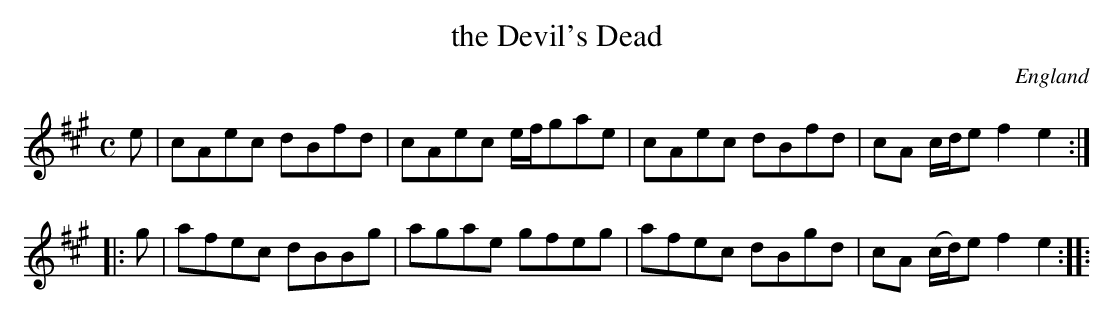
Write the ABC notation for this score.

X:1
T:the Devil's Dead
L:1/8
M:C
O:England
K:A major
e | \
cAec dBfd | cAec e/f/gae | cAec dBfd | cA c/d/e f2e2 ::
g | \
afec dBBg | agae gfeg | afec dBgd | cA (c/d/)e f2 e2 ::
